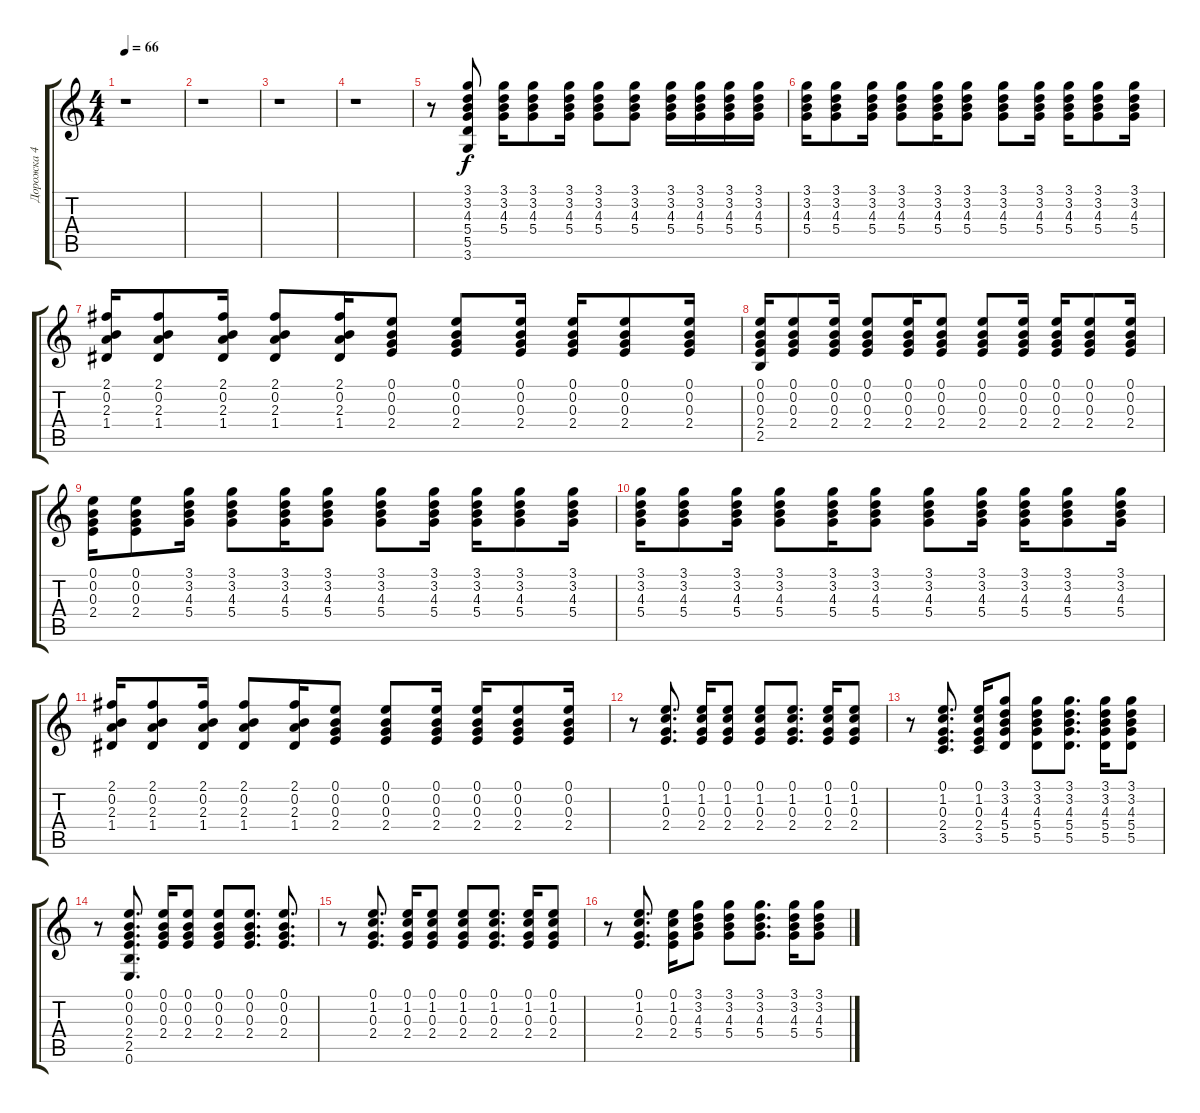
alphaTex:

\track ("Дорожка 4" "Дорожка 4") {instrument electricguitarclean}
\staff {score tabs}
\tuning (E4 B3 G3 D3 A2 E2) {hide}
\ts (4 4)
\tempo 66
\clef g2
\ks c
r.1{dy f instrument electricguitarclean} |
r.1 |
r.1 |
r.1 |
r.8 (3.1 3.2 4.3 5.4 5.5 3.6).8 (3.1 3.2 4.3 5.4).16 (3.1 3.2 4.3 5.4).8 (3.1 3.2 4.3 5.4).16 (3.1 3.2 4.3 5.4).8 (3.1 3.2 4.3 5.4).8 (3.1 3.2 4.3 5.4).16 (3.1 3.2 4.3 5.4).16 (3.1 3.2 4.3 5.4).16 (3.1 3.2 4.3 5.4).16 |
(3.1 3.2 4.3 5.4).16 (3.1 3.2 4.3 5.4).8 (3.1 3.2 4.3 5.4).16 (3.1 3.2 4.3 5.4).8 (3.1 3.2 4.3 5.4).16 (3.1 3.2 4.3 5.4).8 (3.1 3.2 4.3 5.4).8 (3.1 3.2 4.3 5.4).16 (3.1 3.2 4.3 5.4).16 (3.1 3.2 4.3 5.4).8 (3.1 3.2 4.3 5.4).16 |
(2.1 0.2 2.3 1.4).16 (2.1 0.2 2.3 1.4).8 (2.1 0.2 2.3 1.4).16 (2.1 0.2 2.3 1.4).8 (2.1 0.2 2.3 1.4).16 (0.1 0.2 0.3 2.4).8 (0.1 0.2 0.3 2.4).8 (0.1 0.2 0.3 2.4).16 (0.1 0.2 0.3 2.4).16 (0.1 0.2 0.3 2.4).8 (0.1 0.2 0.3 2.4).16 |
(0.1 0.2 0.3 2.4 2.5).16 (0.1 0.2 0.3 2.4).8 (0.1 0.2 0.3 2.4).16 (0.1 0.2 0.3 2.4).8 (0.1 0.2 0.3 2.4).16 (0.1 0.2 0.3 2.4).8 (0.1 0.2 0.3 2.4).8 (0.1 0.2 0.3 2.4).16 (0.1 0.2 0.3 2.4).16 (0.1 0.2 0.3 2.4).8 (0.1 0.2 0.3 2.4).16 |
(0.1 0.2 0.3 2.4).16 (0.1 0.2 0.3 2.4).8 (3.1 3.2 4.3 5.4).16 (3.1 3.2 4.3 5.4).8 (3.1 3.2 4.3 5.4).16 (3.1 3.2 4.3 5.4).8 (3.1 3.2 4.3 5.4).8 (3.1 3.2 4.3 5.4).16 (3.1 3.2 4.3 5.4).16 (3.1 3.2 4.3 5.4).8 (3.1 3.2 4.3 5.4).16 |
(3.1 3.2 4.3 5.4).16 (3.1 3.2 4.3 5.4).8 (3.1 3.2 4.3 5.4).16 (3.1 3.2 4.3 5.4).8 (3.1 3.2 4.3 5.4).16 (3.1 3.2 4.3 5.4).8 (3.1 3.2 4.3 5.4).8 (3.1 3.2 4.3 5.4).16 (3.1 3.2 4.3 5.4).16 (3.1 3.2 4.3 5.4).8 (3.1 3.2 4.3 5.4).16 |
(2.1 0.2 2.3 1.4).16 (2.1 0.2 2.3 1.4).8 (2.1 0.2 2.3 1.4).16 (2.1 0.2 2.3 1.4).8 (2.1 0.2 2.3 1.4).16 (0.1 0.2 0.3 2.4).8 (0.1 0.2 0.3 2.4).8 (0.1 0.2 0.3 2.4).16 (0.1 0.2 0.3 2.4).16 (0.1 0.2 0.3 2.4).8 (0.1 0.2 0.3 2.4).16 |
r.8 (0.1 1.2 0.3 2.4).8{d} (0.1 1.2 0.3 2.4).16 (0.1 1.2 0.3 2.4).8 (0.1 1.2 0.3 2.4).8 (0.1 1.2 0.3 2.4).8{d} (0.1 1.2 0.3 2.4).16 (0.1 1.2 0.3 2.4).8 |
r.8 (0.1 1.2 0.3 2.4 3.5).8{d} (0.1 1.2 0.3 2.4 3.5).16 (3.1 3.2 4.3 5.4 5.5).8 (3.1 3.2 4.3 5.4 5.5).8 (3.1 3.2 4.3 5.4 5.5).8{d} (3.1 3.2 4.3 5.4 5.5).16 (3.1 3.2 4.3 5.4 5.5).8 |
r.8 (0.1 0.2 0.3 2.4 2.5 0.6).8{d} (0.1 0.2 0.3 2.4).16 (0.1 0.2 0.3 2.4).8 (0.1 0.2 0.3 2.4).8 (0.1 0.2 0.3 2.4).8{d} (0.1 0.2 0.3 2.4).8{d} |
r.8 (0.1 1.2 0.3 2.4).8{d} (0.1 1.2 0.3 2.4).16 (0.1 1.2 0.3 2.4).8 (0.1 1.2 0.3 2.4).8 (0.1 1.2 0.3 2.4).8{d} (0.1 1.2 0.3 2.4).16 (0.1 1.2 0.3 2.4).8 |
r.8 (0.1 1.2 0.3 2.4).8{d} (0.1 1.2 0.3 2.4).16 (3.1 3.2 4.3 5.4).8 (3.1 3.2 4.3 5.4).8 (3.1 3.2 4.3 5.4).8{d} (3.1 3.2 4.3 5.4).16 (3.1 3.2 4.3 5.4).8
